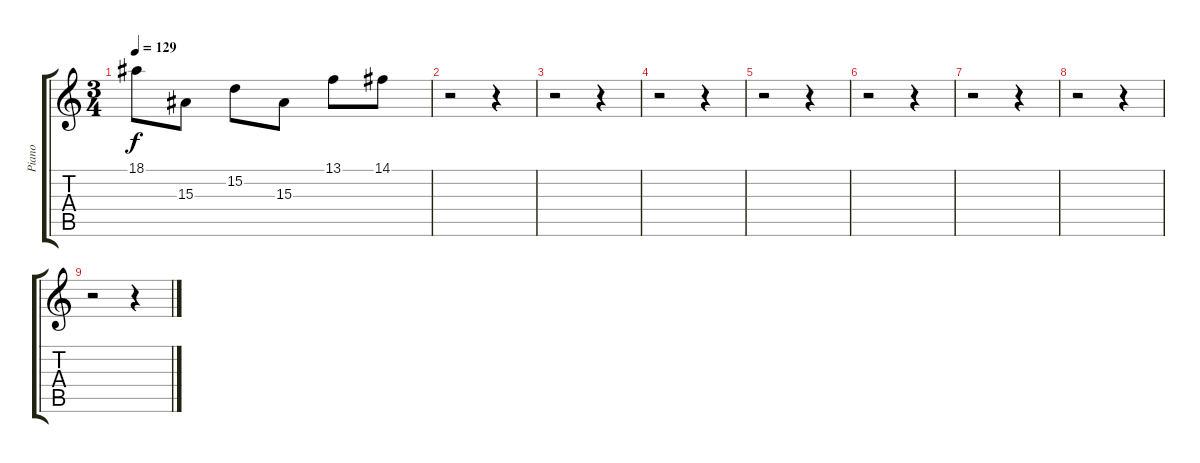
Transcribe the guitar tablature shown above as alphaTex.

\track ("Piano" "Piano") {instrument brightacousticpiano}
\staff {score tabs}
\tuning (E4 B3 G3 D3 A2 E2) {hide}
\ts (3 4)
\tempo 129
\clef g2
\ks c
18.1.8{dy f} 15.3.8 15.2.8 15.3.8 13.1.8 14.1.8 |
r.2 r.4 |
r.2 r.4 |
r.2 r.4 |
r.2 r.4 |
r.2 r.4 |
r.2 r.4 |
r.2 r.4 |
r.2 r.4
